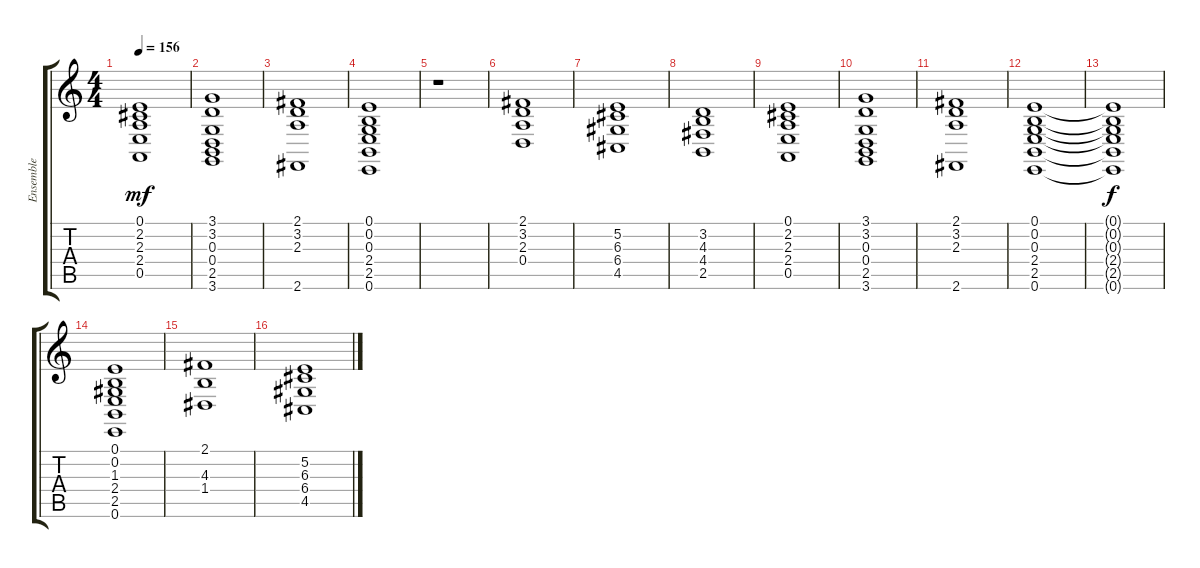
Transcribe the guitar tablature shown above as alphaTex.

\track ("Ensemble" "Ensemble") {instrument stringensemble1}
\staff {score tabs}
\tuning (E4 B3 G3 D3 A2 E2) {hide}
\ts (4 4)
\tempo 156
\clef g2
\ks c
(0.1 2.2 2.3 2.4 0.5).1{dy mf} |
(3.1 3.2 0.3 0.4 2.5 3.6).1 |
(2.1 3.2 2.3 2.6).1 |
(0.1 0.2 0.3 2.4 2.5 0.6).1 |
r.1 |
(2.1 3.2 2.3 0.4).1 |
(5.2 6.3 6.4 4.5).1 |
(3.2 4.3 4.4 2.5).1 |
(0.1 2.2 2.3 2.4 0.5).1 |
(3.1 3.2 0.3 0.4 2.5 3.6).1 |
(2.1 3.2 2.3 2.6).1 |
(0.1 0.2 0.3 2.4 2.5 0.6).1 |
(0.1{t} 0.2{t} 0.3{t} 2.4{t} 2.5{t} 0.6{t}).1{dy f} |
(0.1 0.2 1.3 2.4 2.5 0.6).1 |
(2.1 4.3 1.4).1 |
(5.2 6.3 6.4 4.5).1
